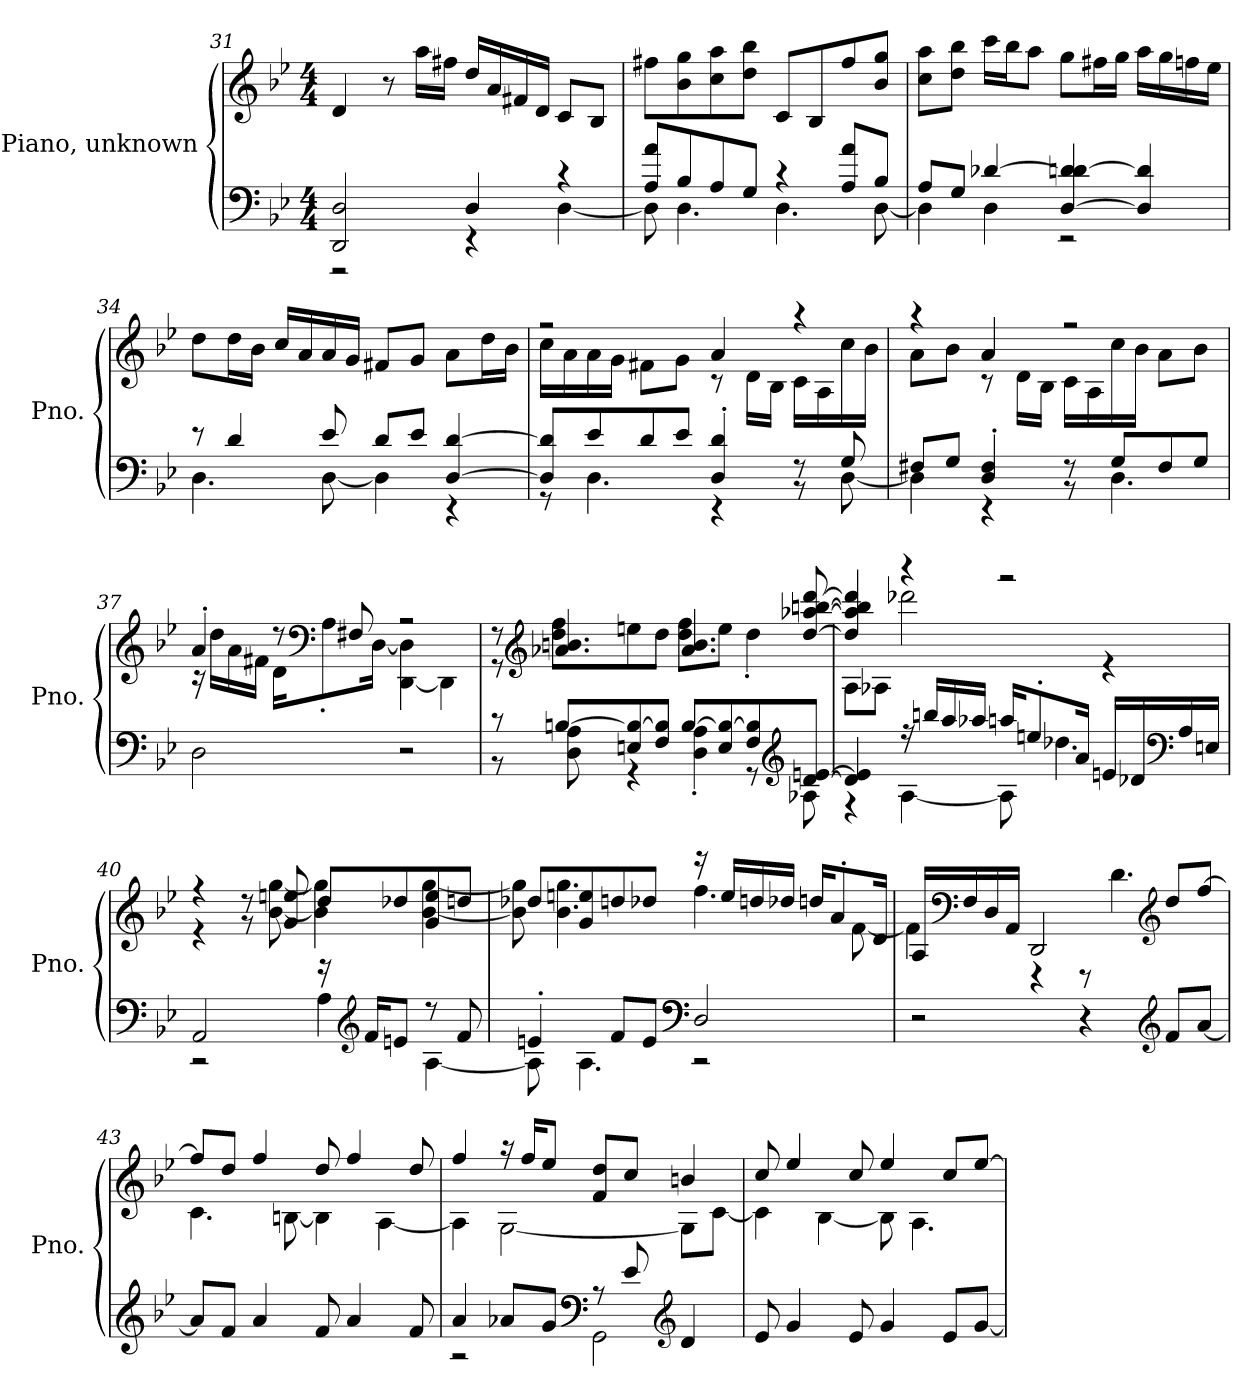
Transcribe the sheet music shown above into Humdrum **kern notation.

**kern	**kern
*part1	*part1
*staff2	*staff1
*I"Piano, unknown	*
*I'Pno.	*
!!LO:LB:g=z
*clefF4	*clefG2
*k[b-e-]	*k[b-e-]
*M4/4	*M4/4
=31	=31
*^	*
2DD/ 2D/	2r	4d/
.	.	8r
.	.	16aa\LL
.	.	16ff#X\JJ
4D/	4r	16dd/LL
.	.	16a/
.	.	16f#X/
.	.	16d/JJ
4r	[4D\	8c/L
.	.	8B-/J
=32	=32	=32
8A/ 8a/L	8D\]	8ff#X\L
8B-/	4.D\	8b-\ 8gg\
8A/	.	8cc\ 8aa\
8G/J	.	8dd\ 8bb-\J
4r	4.D\	8c/L
.	.	8B-/
8A/ 8a/L	.	8ff#/
8B-/J	[8D\	8b-/ 8gg/J
=33	=33	=33
8A/L	4D\]	8cc\ 8aa\L
8G/J	.	8dd\ 8bb-\J
[4d-X/	4D\	16ccc\LL
.	.	16bb-\J
.	.	8aa\J
[4D/ 4d-/] [4dn/	2r	8gg\L
.	.	16ff#X\L
.	.	16gg\JJ
4D/] 4d/]	.	16aa\LL
.	.	16gg\
.	.	16ffn\
.	.	16ee-\JJ
!!LO:LB:g=z
=34	=34	=34
8r	4.D\	8dd\L
4d/	.	16dd\L
.	.	16b-\JJ
.	.	16cc/LL
.	.	16a/
8e-/	[8D\	16a/
.	.	16g/JJ
8d/L	4D\]	8f#X/L
8e-/J	.	8g/J
[4D/ [4d/	4r	8a\L
.	.	16dd\L
.	.	16b-\JJ
=35	=35	=35
*	*	*^
8D/] 8d/]L	8r	2r	16cc\LL
.	.	.	16a\
8e-/	4.D\	.	16a\
.	.	.	16g\JJ
8d/	.	.	8f#X\L
8e-/J	.	.	8g\J
4D/' 4d/'	4r	4a/	8r
.	.	.	16d\LL
.	.	.	16B-\JJ
8r	8r	4r	16c\LL
.	.	.	16A\
8G/	[8D\	.	16cc\
.	.	.	16b-\JJ
=36	=36	=36	=36
8F#X/L	4D\]	4r	8a\L
8G/J	.	.	8b-\J
4D/' 4F#/'	4r	4a/	8r
.	.	.	16d\LL
.	.	.	16B-\JJ
8r	8r	2r	16c\LL
.	.	.	16A\
8G/L	4.D\	.	16cc\
.	.	.	16b-\JJ
8F#/	.	.	8a\L
8G/J	.	.	8b-\J
*v	*v	*	*
!!LO:LB:g=z	!!
=37	=37	=37
2D\	4a'/	16r
.	.	16dd\LL
.	.	16a\
.	.	16f#X\JJ
.	8r	16d\KL
*	*clefF4	*
.	.	8A'\
.	8F#X/	.
.	.	[16D\Jk
2r	2r	[4DD\ 4D\]
.	.	4DD\]
=38	=38	=38
*^	*	*
8r	8r	8r	8r
*	*	*clefG2	*
[8Bn/L	8D\ 8A\	4.a-X/ 4.bn/	8dd\ 8ff\L
8En/ 8B/_	4r	.	8een\
8F/ 8B/]J	.	.	8dd\J
[8B/L	4D\' 4A\'	4.a-/ 4.b/	8dd\ 8ff\L
8E/ 8B/_	.	.	8ee\J
8F/ 8B/]	8r	.	4dd'\
*clefG2	*	*	*
[8d/ [8en/J	8A-X\	[8dd/ [8aa-X/ [8bbn/ [8ddd/	.
!!LO:LB:g=z	!!
=39	=39	=39	=39
4d/] 4e/]	4r	4dd/] 4aa-/] 4bb/] 4ddd/]	8A\L
.	.	.	8A-X\J
16r	[4A\	4r	2ddd-X\
16bbn/LL	.	.	.
16aa/	.	.	.
16aa-X/JJ	.	.	.
16aan/KL	8A\]	2r	.
8een'/	.	.	.
.	4.dd-X\	.	.
16a/Jk	.	.	.
16en/LL	.	.	4r
16d-X/	.	.	.
*clefF4	*	*	*
16A/	.	.	.
16En/JJ	.	.	.
=40	=40	=40	=40
2AA/	2r	4r	4r
.	.	8r	8r
.	.	8g/ 8een/	[8b-\ [8gg\
16r	4A\	8dd/L	4b-\] 4gg\]
*clefG2	*	*	*
16f/KL	.	.	.
8en/J	.	8dd-X/	.
8r	[4A\	8g/ 8ee/	[4b-\ [4gg\
8f/	.	8ddn/J	.
!!LO:PB:g=z	!!
=41	=41	=41	=41
4en'/	8A\]	8dd-X/L	8b-\] 8gg\]
.	4.A\	8g/ 8een/	4.b-\ 4.gg\
8f/L	.	8ddn/	.
8e/J	.	8dd-X/J	.
*clefF4	*	*	*
2D/	2r	16r	4.ff\
.	.	16ee/LL	.
.	.	16ddn/	.
.	.	16dd-X/JJ	.
.	.	16ddn/KL	.
.	.	8a'/	.
.	.	.	[8f\
.	.	16d/Jk	.
*v	*v	*	*
=42	=42	=42
2r	16A/LL	4f\]
*	*clefF4	*
.	16F/	.
.	16D/	.
.	16AA/JJ	.
.	2DD/	4r
4r	.	8r
.	.	4.d\
*clefG2	*clefG2	*
8f/L	8dd/L	.
[8a/J	[8ff/J	.
=43	=43	=43
8a/L]	8ff/L]	4.c\
8f/J	8dd/J	.
4a/	4ff/	.
.	.	[8Bn\
8f/	8dd/	4B\]
4a/	4ff/	.
.	.	[4A\
8f/	8dd/	.
!!LO:LB:g=z	!!
=44	=44	=44
*^	*	*
4a/	2r	4ff/	4A\]
8a-X/L	.	16r	[2G\
.	.	16ff/KL	.
8g/J	.	8ee-/J	.
*clefF4	*	*	*
8r	2GG\	8f/ 8dd/L	.
8e-/	.	8cc/J	.
*clefG2	*	*	*
4d/	.	4bn/	8G\L]
.	.	.	[8c\J
*v	*v	*	*
=45	=45	=45
8e-/	8cc/	4c\]
4g/	4ee-/	.
.	.	[4B-\
8e-/	8cc/	.
4g/	4ee-/	8B-\]
.	.	4.A\
8e-/L	8cc/L	.
[8g/J	[8ee-/J	.
*	*v	*v
=	=
*-	*-
